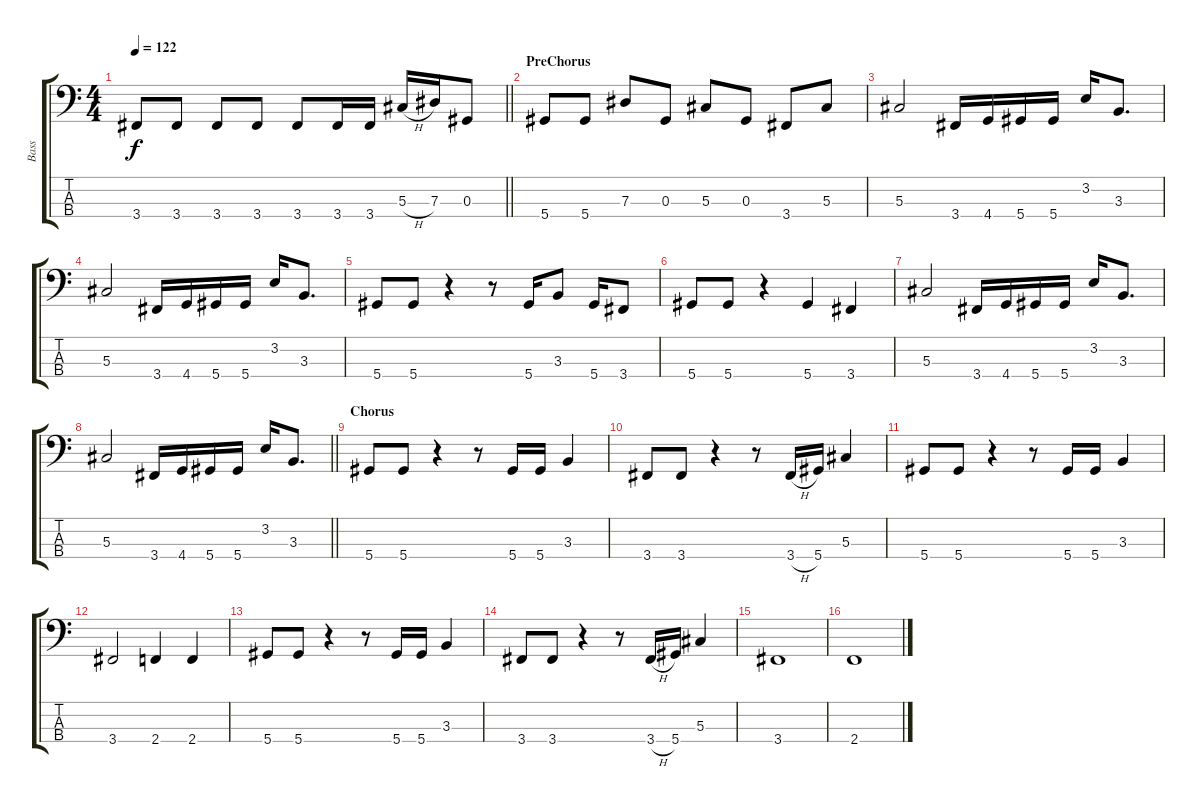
\track ("Bass" "Bass") {instrument electricbassfinger}
\staff {score tabs}
\tuning (Gb2 Db2 Ab1 Eb1) {hide}
\ts (4 4)
\tempo 122
\clef f4
\barLineRight lightlight
\ks c
3.4.8{dy f} 3.4.8 3.4.8 3.4.8 3.4.8 3.4.16 3.4.16 5.3{h}.16 7.3.16 0.3.8 |
\section ("" "PreChorus")
5.4.8 5.4.8 7.3.8 0.3.8 5.3.8 0.3.8 3.4.8 5.3.8 |
5.3.2 3.4.16 4.4.16 5.4.16 5.4.16 3.2.16 3.3.8{d} |
5.3.2 3.4.16 4.4.16 5.4.16 5.4.16 3.2.16 3.3.8{d} |
5.4.8 5.4.8 r.4 r.8 5.4.16 3.3.8 5.4.16 3.4.8 |
5.4.8 5.4.8 r.4 5.4.4 3.4.4 |
5.3.2 3.4.16 4.4.16 5.4.16 5.4.16 3.2.16 3.3.8{d} |
\barLineRight lightlight
5.3.2 3.4.16 4.4.16 5.4.16 5.4.16 3.2.16 3.3.8{d} |
\section ("" "Chorus")
5.4.8 5.4.8 r.4 r.8 5.4.16 5.4.16 3.3.4 |
3.4.8 3.4.8 r.4 r.8 3.4{h}.16 5.4.16 5.3.4 |
5.4.8 5.4.8 r.4 r.8 5.4.16 5.4.16 3.3.4 |
3.4.2 2.4.4 2.4.4 |
5.4.8 5.4.8 r.4 r.8 5.4.16 5.4.16 3.3.4 |
3.4.8 3.4.8 r.4 r.8 3.4{h}.16 5.4.16 5.3.4 |
3.4.1 |
2.4.1
